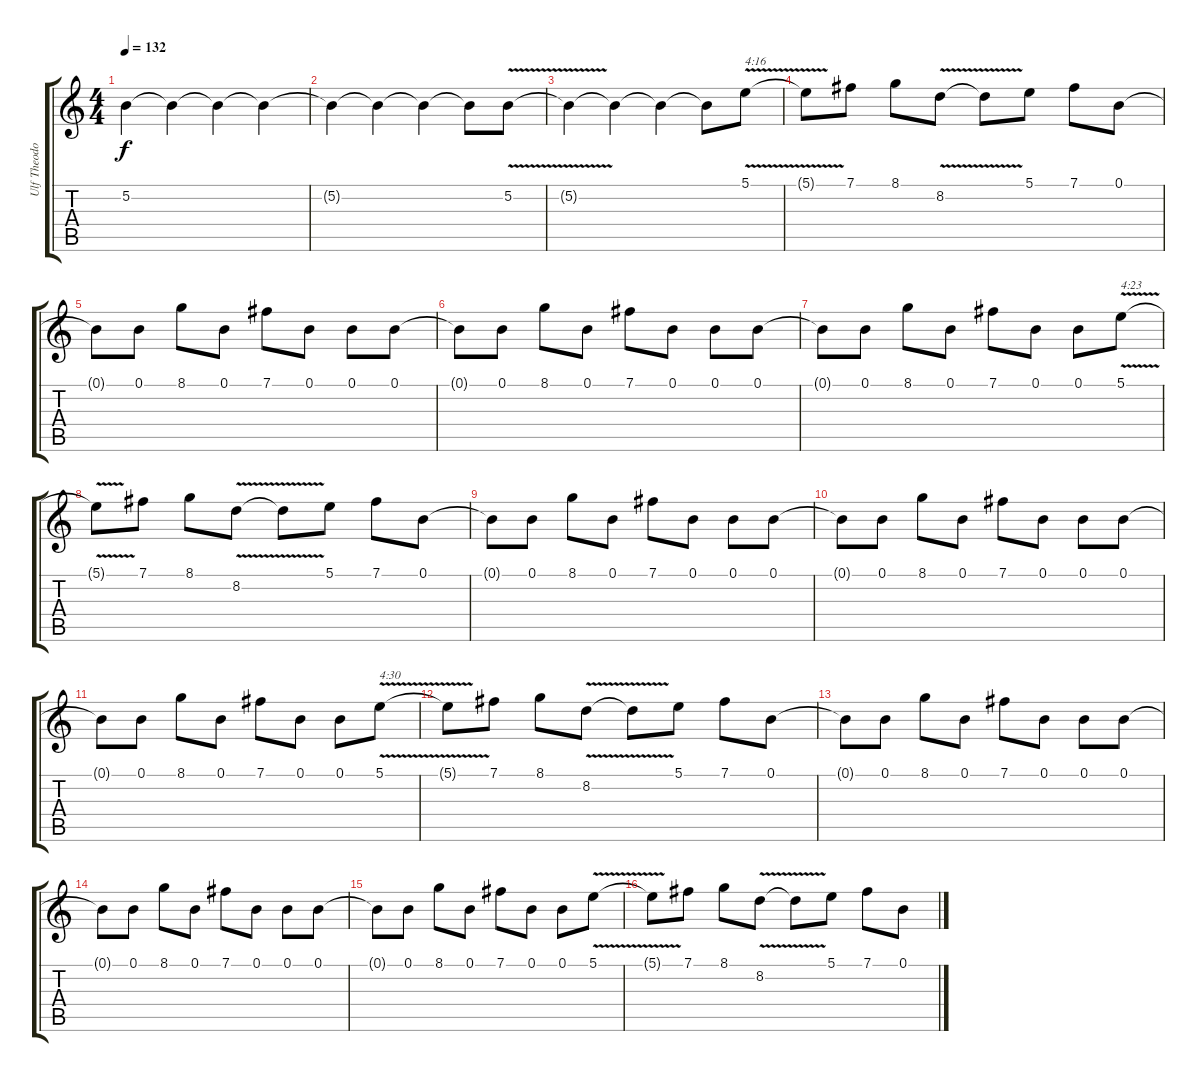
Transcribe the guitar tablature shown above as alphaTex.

\track ("Ulf Theodor Schwadorf (Lead Guitar)" "Ulf Theodo") {instrument distortionguitar}
\staff {score tabs}
\tuning (B3 Gb3 D3 A2 E2 B1) {hide}
\ts (4 4)
\tempo 132
\clef g2
\ks c
5.2{t}.4{dy f} 5.2{t}.4 5.2{t}.4 5.2{t}.4 |
5.2{t}.4 5.2{t}.4 5.2{t}.4 5.2{t}.8 5.2{v}.8 |
5.2{t}.4 5.2{t}.4 5.2{t}.4 5.2{t}.8 5.1{v}.8{txt "4:16"} |
5.1{t}.8 7.1.8 8.1.8 8.2{v}.8 8.2{t}.8 5.1.8 7.1.8 0.1.8 |
0.1{t}.8 0.1.8 8.1.8 0.1.8 7.1.8 0.1.8 0.1.8 0.1.8 |
0.1{t}.8 0.1.8 8.1.8 0.1.8 7.1.8 0.1.8 0.1.8 0.1.8 |
0.1{t}.8 0.1.8 8.1.8 0.1.8 7.1.8 0.1.8 0.1.8 5.1{v}.8{txt "4:23"} |
5.1{t}.8 7.1.8 8.1.8 8.2{v}.8 8.2{t}.8 5.1.8 7.1.8 0.1.8 |
0.1{t}.8 0.1.8 8.1.8 0.1.8 7.1.8 0.1.8 0.1.8 0.1.8 |
0.1{t}.8 0.1.8 8.1.8 0.1.8 7.1.8 0.1.8 0.1.8 0.1.8 |
0.1{t}.8 0.1.8 8.1.8 0.1.8 7.1.8 0.1.8 0.1.8 5.1{v}.8{txt "4:30"} |
5.1{t}.8 7.1.8 8.1.8 8.2{v}.8 8.2{t}.8 5.1.8 7.1.8 0.1.8 |
0.1{t}.8 0.1.8 8.1.8 0.1.8 7.1.8 0.1.8 0.1.8 0.1.8 |
0.1{t}.8 0.1.8 8.1.8 0.1.8 7.1.8 0.1.8 0.1.8 0.1.8 |
0.1{t}.8 0.1.8 8.1.8 0.1.8 7.1.8 0.1.8 0.1.8 5.1{v}.8 |
5.1{t}.8 7.1.8 8.1.8 8.2{v}.8 8.2{t}.8 5.1.8 7.1.8 0.1.8
